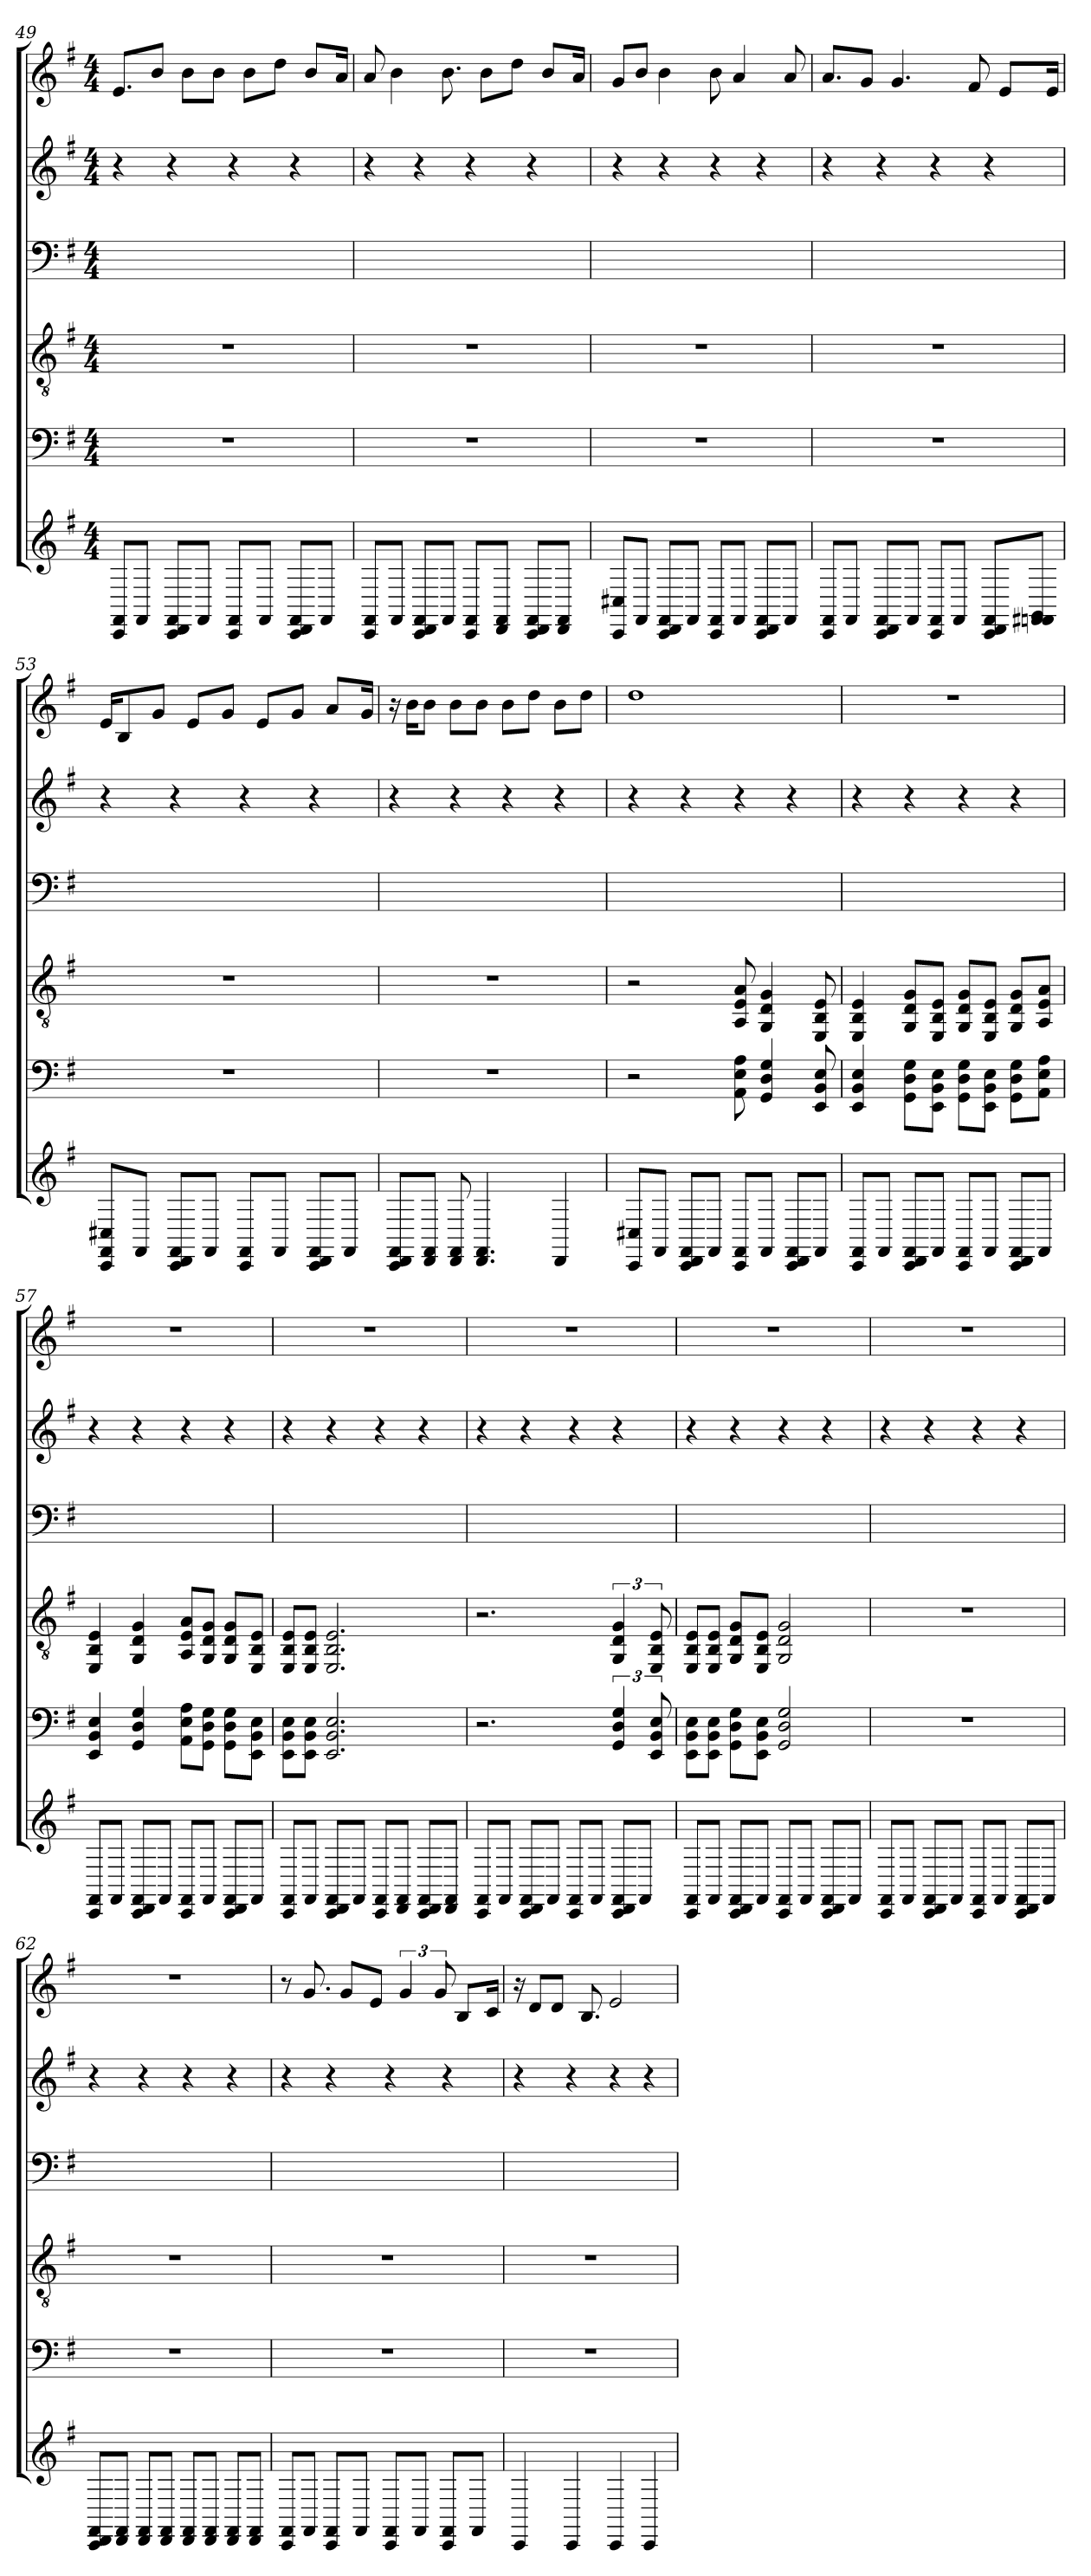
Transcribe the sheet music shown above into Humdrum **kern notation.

**kern	**kern	**kern	**kern	**kern	**kern
*part5	*part4	*part3	*part2	*part2	*part1
*staff6	*staff5	*staff4	*staff3	*staff2	*staff1
*clefG2	*	*clefGv2	*clefF4	*clefG2	*clefG2
*k[f#]	*k[f#]	*k[f#]	*k[f#]	*k[f#]	*k[f#]
*G:	*G:	*G:	*G:	*G:	*G:
*M4/4	*M4/4	*M4/4	*M4/4	*M4/4	*M4/4
=49	=49	=49	=49	=49	=49
8CC/ 8FF#/L	1r	1r	1ryy	4r	8.e/L
8FF#/J	.	.	.	.	.
.	.	.	.	.	8b/J
8CC/ 8DD/ 8FF#/L	.	.	.	4r	.
.	.	.	.	.	8b\L
8FF#/J	.	.	.	.	.
.	.	.	.	.	8b\J
8CC/ 8FF#/L	.	.	.	4r	.
.	.	.	.	.	8b\L
8FF#/J	.	.	.	.	.
.	.	.	.	.	8dd\J
8CC/ 8DD/ 8FF#/L	.	.	.	4r	.
.	.	.	.	.	8b/L
8FF#/J	.	.	.	.	.
.	.	.	.	.	16a/Jk
=50	=50	=50	=50	=50	=50
8CC/ 8FF#/L	1r	1r	1ryy	4r	8a
8FF#/J	.	.	.	.	4b
8CC/ 8DD/ 8FF#/L	.	.	.	4r	.
8FF#/J	.	.	.	.	8.b
8CC/ 8FF#/L	.	.	.	4r	.
.	.	.	.	.	8b\L
8DD/ 8FF#/J	.	.	.	.	.
.	.	.	.	.	8dd\J
8CC/ 8DD/ 8FF#/L	.	.	.	4r	.
.	.	.	.	.	8b/L
8DD/ 8FF#/J	.	.	.	.	.
.	.	.	.	.	16a/Jk
=51	=51	=51	=51	=51	=51
8CC/ 8C#X/L	1r	1r	1ryy	4r	8g/L
8FF#/J	.	.	.	.	8b/J
8CC/ 8DD/ 8FF#/L	.	.	.	4r	4b
8FF#/J	.	.	.	.	.
8CC/ 8FF#/L	.	.	.	4r	8b
8FF#/J	.	.	.	.	4a
8CC/ 8DD/ 8FF#/L	.	.	.	4r	.
8FF#/J	.	.	.	.	8a
=52	=52	=52	=52	=52	=52
8CC/ 8FF#/L	1r	1r	1ryy	4r	8.a/L
8FF#/J	.	.	.	.	.
.	.	.	.	.	8g/J
8CC/ 8DD/ 8FF#/L	.	.	.	4r	.
.	.	.	.	.	4.g
8FF#/J	.	.	.	.	.
8CC/ 8FF#/L	.	.	.	4r	.
8FF#/J	.	.	.	.	.
.	.	.	.	.	8f#
8CC/ 8DD/ 8FF#/L	.	.	.	4r	.
.	.	.	.	.	8e/L
8FF/ 8FF#/ 8GG/J	.	.	.	.	.
.	.	.	.	.	16e/Jk
=53	=53	=53	=53	=53	=53
8CC/ 8C#X/ 8FF#/L	1r	1r	1ryy	4r	16e/KL
.	.	.	.	.	8B/
8FF#/J	.	.	.	.	.
.	.	.	.	.	8g/J
8CC/ 8DD/ 8FF#/L	.	.	.	4r	.
.	.	.	.	.	8e/L
8FF#/J	.	.	.	.	.
.	.	.	.	.	8g/J
8CC/ 8FF#/L	.	.	.	4r	.
.	.	.	.	.	8e/L
8FF#/J	.	.	.	.	.
.	.	.	.	.	8g/J
8CC/ 8DD/ 8FF#/L	.	.	.	4r	.
.	.	.	.	.	8a/L
8FF#/J	.	.	.	.	.
.	.	.	.	.	16g/Jk
=54	=54	=54	=54	=54	=54
8CC/ 8DD/ 8FF#/L	1r	1r	1ryy	4r	16r
.	.	.	.	.	16b\KL
8DD/ 8FF#/J	.	.	.	.	8b\J
8DD 8FF#	.	.	.	4r	8b\L
4.DD 4.FF#	.	.	.	.	8b\J
.	.	.	.	4r	8b\L
.	.	.	.	.	8dd\J
4DD	.	.	.	4r	8b\L
.	.	.	.	.	8dd\J
=55	=55	=55	=55	=55	=55
8CC/ 8C#X/L	2r	2r	1ryy	4r	1dd
8FF#/J	.	.	.	.	.
8CC/ 8DD/ 8FF#/L	.	.	.	4r	.
8FF#/J	.	.	.	.	.
8CC/ 8FF#/L	8AA 8E 8A	8AA 8E 8A	.	4r	.
8FF#/J	4GG 4D 4G	4GG 4D 4G	.	.	.
8CC/ 8DD/ 8FF#/L	.	.	.	4r	.
8FF#/J	8EE 8BB 8E	8EE 8BB 8E	.	.	.
=56	=56	=56	=56	=56	=56
8CC/ 8FF#/L	4EE 4BB 4E	4EE 4BB 4E	1ryy	4r	1r
8FF#/J	.	.	.	.	.
8CC/ 8DD/ 8FF#/L	8GG\ 8D\ 8G\L	8GG/ 8D/ 8G/L	.	4r	.
8FF#/J	8EE\ 8BB\ 8E\J	8EE/ 8BB/ 8E/J	.	.	.
8CC/ 8FF#/L	8GG\ 8D\ 8G\L	8GG/ 8D/ 8G/L	.	4r	.
8FF#/J	8EE\ 8BB\ 8E\J	8EE/ 8BB/ 8E/J	.	.	.
8CC/ 8DD/ 8FF#/L	8GG\ 8D\ 8G\L	8GG/ 8D/ 8G/L	.	4r	.
8FF#/J	8AA\ 8E\ 8A\J	8AA/ 8E/ 8A/J	.	.	.
=57	=57	=57	=57	=57	=57
8CC/ 8FF#/L	4EE 4BB 4E	4EE 4BB 4E	1ryy	4r	1r
8FF#/J	.	.	.	.	.
8CC/ 8DD/ 8FF#/L	4GG 4D 4G	4GG 4D 4G	.	4r	.
8FF#/J	.	.	.	.	.
8CC/ 8FF#/L	8AA\ 8E\ 8A\L	8AA/ 8E/ 8A/L	.	4r	.
8FF#/J	8GG\ 8D\ 8G\J	8GG/ 8D/ 8G/J	.	.	.
8CC/ 8DD/ 8FF#/L	8GG\ 8D\ 8G\L	8GG/ 8D/ 8G/L	.	4r	.
8FF#/J	8EE\ 8BB\ 8E\J	8EE/ 8BB/ 8E/J	.	.	.
=58	=58	=58	=58	=58	=58
8CC/ 8FF#/L	8EE\ 8BB\ 8E\L	8EE/ 8BB/ 8E/L	1ryy	4r	1r
8FF#/J	8EE\ 8BB\ 8E\J	8EE/ 8BB/ 8E/J	.	.	.
8CC/ 8DD/ 8FF#/L	2.EE 2.BB 2.E	2.EE 2.BB 2.E	.	4r	.
8FF#/J	.	.	.	.	.
8CC/ 8FF#/L	.	.	.	4r	.
8DD/ 8FF#/J	.	.	.	.	.
8CC/ 8DD/ 8FF#/L	.	.	.	4r	.
8DD/ 8FF#/J	.	.	.	.	.
=59	=59	=59	=59	=59	=59
8CC/ 8FF#/L	2.r	2.r	1ryy	4r	1r
8FF#/J	.	.	.	.	.
8CC/ 8DD/ 8FF#/L	.	.	.	4r	.
8FF#/J	.	.	.	.	.
8CC/ 8FF#/L	.	.	.	4r	.
8FF#/J	.	.	.	.	.
8CC/ 8DD/ 8FF#/L	6GG 6D 6G	6GG 6D 6G	.	4r	.
8FF#/J	.	.	.	.	.
.	12EE 12BB 12E	12EE 12BB 12E	.	.	.
=60	=60	=60	=60	=60	=60
8CC/ 8FF#/L	8EE\ 8BB\ 8E\L	8EE/ 8BB/ 8E/L	1ryy	4r	1r
8FF#/J	8EE\ 8BB\ 8E\J	8EE/ 8BB/ 8E/J	.	.	.
8CC/ 8DD/ 8FF#/L	8GG\ 8D\ 8G\L	8GG/ 8D/ 8G/L	.	4r	.
8FF#/J	8EE\ 8BB\ 8E\J	8EE/ 8BB/ 8E/J	.	.	.
8CC/ 8FF#/L	2GG 2D 2G	2GG 2D 2G	.	4r	.
8FF#/J	.	.	.	.	.
8CC/ 8DD/ 8FF#/L	.	.	.	4r	.
8FF#/J	.	.	.	.	.
=61	=61	=61	=61	=61	=61
8CC/ 8FF#/L	1r	1r	1ryy	4r	1r
8FF#/J	.	.	.	.	.
8CC/ 8DD/ 8FF#/L	.	.	.	4r	.
8FF#/J	.	.	.	.	.
8CC/ 8FF#/L	.	.	.	4r	.
8FF#/J	.	.	.	.	.
8CC/ 8DD/ 8FF#/L	.	.	.	4r	.
8FF#/J	.	.	.	.	.
=62	=62	=62	=62	=62	=62
8CC/ 8DD/ 8FF#/L	1r	1r	1ryy	4r	1r
8DD/ 8FF#/J	.	.	.	.	.
8DD/ 8FF#/L	.	.	.	4r	.
8DD/ 8FF#/J	.	.	.	.	.
8DD/ 8FF#/L	.	.	.	4r	.
8DD/ 8FF#/J	.	.	.	.	.
8DD/ 8FF#/L	.	.	.	4r	.
8DD/ 8FF#/J	.	.	.	.	.
=63	=63	=63	=63	=63	=63
8CC/ 8FF#/L	1r	1r	1ryy	4r	8r
8FF#/J	.	.	.	.	8.g
8CC/ 8FF#/L	.	.	.	4r	.
.	.	.	.	.	8g/L
8FF#/J	.	.	.	.	.
.	.	.	.	.	8e/J
8CC/ 8FF#/L	.	.	.	4r	.
.	.	.	.	.	6g
8FF#/J	.	.	.	.	.
.	.	.	.	.	12g
8CC/ 8FF#/L	.	.	.	4r	.
.	.	.	.	.	8B/L
8FF#/J	.	.	.	.	.
.	.	.	.	.	16c/Jk
=64	=64	=64	=64	=64	=64
4CC	1r	1r	1ryy	4r	16r
.	.	.	.	.	8d/L
.	.	.	.	.	8d/J
4CC	.	.	.	4r	.
.	.	.	.	.	8.B
4CC	.	.	.	4r	2e
4CC	.	.	.	4r	.
=	=	=	=	=	=
*-	*-	*-	*-	*-	*-
